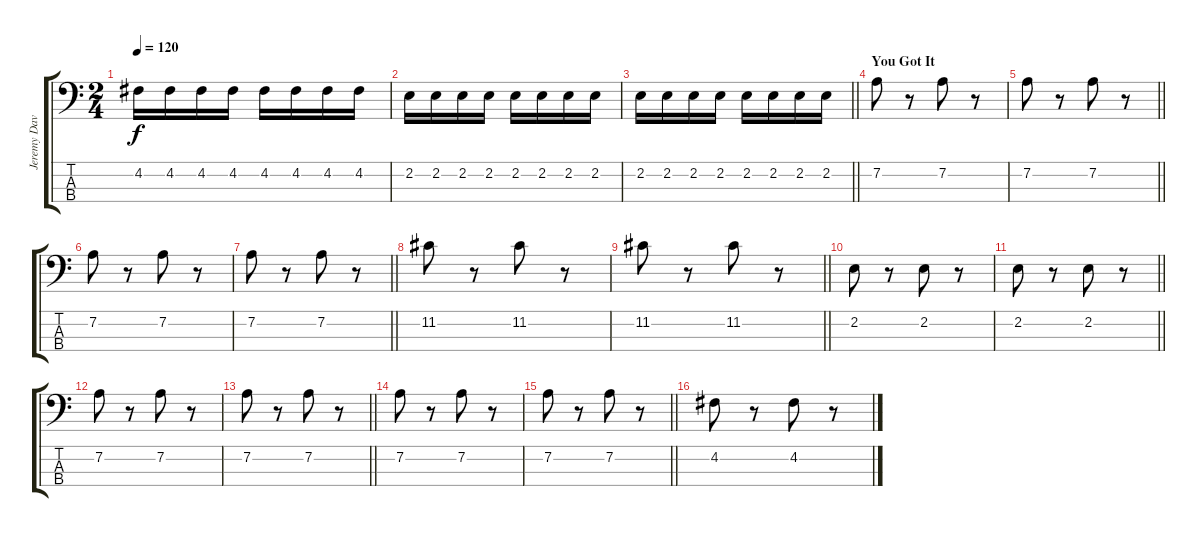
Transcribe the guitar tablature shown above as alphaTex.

\track ("Jeremy Davis" "Jeremy Dav") {instrument electricbassfinger}
\staff {score tabs}
\tuning (G2 D2 A1 E1) {hide}
\ts (2 4)
\tempo 120
\clef f4
\ks c
4.2.16{dy f} 4.2.16 4.2.16 4.2.16 4.2.16 4.2.16 4.2.16 4.2.16 |
2.2.16 2.2.16 2.2.16 2.2.16 2.2.16 2.2.16 2.2.16 2.2.16 |
\barLineRight lightlight
2.2.16 2.2.16 2.2.16 2.2.16 2.2.16 2.2.16 2.2.16 2.2.16 |
\section ("" "You Got It")
7.2.8 r.8 7.2.8 r.8 |
\barLineRight lightlight
7.2.8 r.8 7.2.8 r.8 |
7.2.8 r.8 7.2.8 r.8 |
\barLineRight lightlight
7.2.8 r.8 7.2.8 r.8 |
11.2.8 r.8 11.2.8 r.8 |
\barLineRight lightlight
11.2.8 r.8 11.2.8 r.8 |
2.2.8 r.8 2.2.8 r.8 |
\barLineRight lightlight
2.2.8 r.8 2.2.8 r.8 |
7.2.8 r.8 7.2.8 r.8 |
\barLineRight lightlight
7.2.8 r.8 7.2.8 r.8 |
7.2.8 r.8 7.2.8 r.8 |
\barLineRight lightlight
7.2.8 r.8 7.2.8 r.8 |
4.2.8 r.8 4.2.8 r.8
